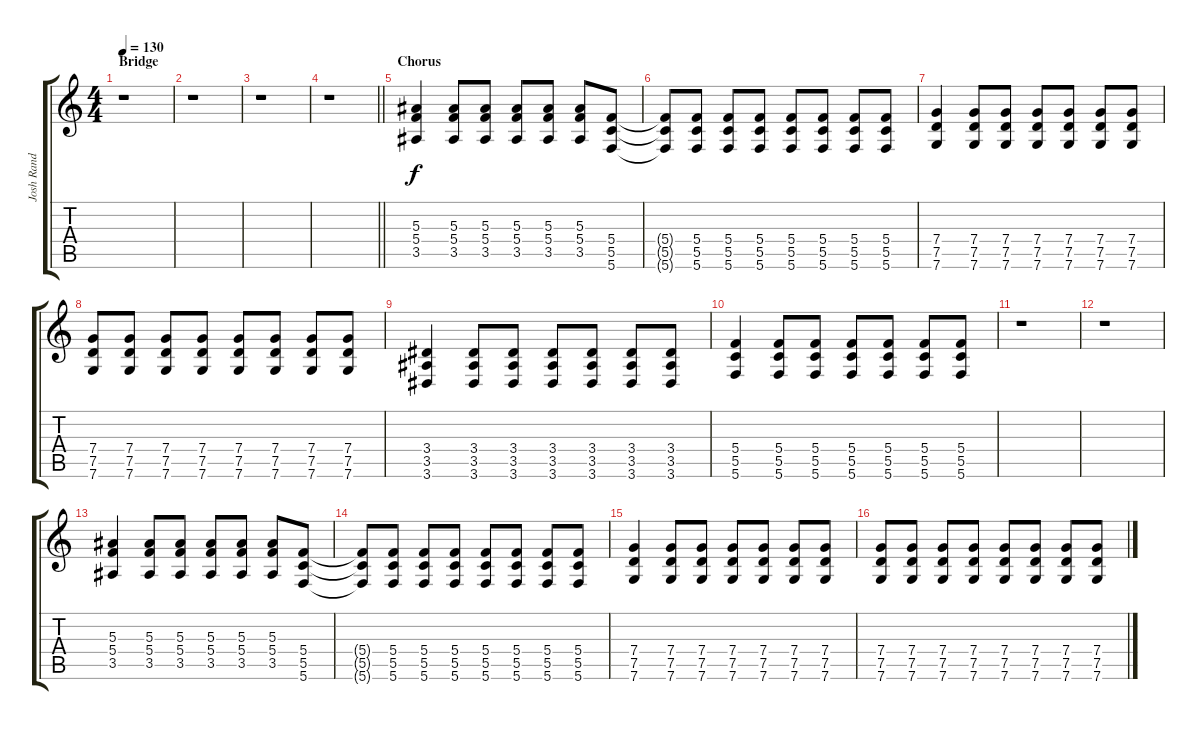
\track ("Josh Rand (Dirty) " "Josh Rand ") {instrument distortionguitar}
\staff {score tabs}
\tuning (D4 A3 F3 C3 G2 C2) {hide}
\ts (4 4)
\section ("" "Bridge")
\tempo 130
\clef g2
\ks c
r.1{dy f} |
r.1 |
r.1 |
\barLineRight lightlight
r.1 |
\section ("" "Chorus")
(5.3 5.4 3.5).4 (5.3 5.4 3.5).8 (5.3 5.4 3.5).8 (5.3 5.4 3.5).8 (5.3 5.4 3.5).8 (5.3 5.4 3.5).8 (5.4 5.5 5.6).8 |
(5.4{t} 5.5{t} 5.6{t}).8 (5.4 5.5 5.6).8 (5.4 5.5 5.6).8 (5.4 5.5 5.6).8 (5.4 5.5 5.6).8 (5.4 5.5 5.6).8 (5.4 5.5 5.6).8 (5.4 5.5 5.6).8 |
(7.4 7.5 7.6).4 (7.4 7.5 7.6).8 (7.4 7.5 7.6).8 (7.4 7.5 7.6).8 (7.4 7.5 7.6).8 (7.4 7.5 7.6).8 (7.4 7.5 7.6).8 |
(7.4 7.5 7.6).8 (7.4 7.5 7.6).8 (7.4 7.5 7.6).8 (7.4 7.5 7.6).8 (7.4 7.5 7.6).8 (7.4 7.5 7.6).8 (7.4 7.5 7.6).8 (7.4 7.5 7.6).8 |
(3.4 3.5 3.6).4 (3.4 3.5 3.6).8 (3.4 3.5 3.6).8 (3.4 3.5 3.6).8 (3.4 3.5 3.6).8 (3.4 3.5 3.6).8 (3.4 3.5 3.6).8 |
(5.4 5.5 5.6).4 (5.4 5.5 5.6).8 (5.4 5.5 5.6).8 (5.4 5.5 5.6).8 (5.4 5.5 5.6).8 (5.4 5.5 5.6).8 (5.4 5.5 5.6).8 |
r.1 |
r.1 |
(5.3 5.4 3.5).4 (5.3 5.4 3.5).8 (5.3 5.4 3.5).8 (5.3 5.4 3.5).8 (5.3 5.4 3.5).8 (5.3 5.4 3.5).8 (5.4 5.5 5.6).8 |
(5.4{t} 5.5{t} 5.6{t}).8 (5.4 5.5 5.6).8 (5.4 5.5 5.6).8 (5.4 5.5 5.6).8 (5.4 5.5 5.6).8 (5.4 5.5 5.6).8 (5.4 5.5 5.6).8 (5.4 5.5 5.6).8 |
(7.4 7.5 7.6).4 (7.4 7.5 7.6).8 (7.4 7.5 7.6).8 (7.4 7.5 7.6).8 (7.4 7.5 7.6).8 (7.4 7.5 7.6).8 (7.4 7.5 7.6).8 |
(7.4 7.5 7.6).8 (7.4 7.5 7.6).8 (7.4 7.5 7.6).8 (7.4 7.5 7.6).8 (7.4 7.5 7.6).8 (7.4 7.5 7.6).8 (7.4 7.5 7.6).8 (7.4 7.5 7.6).8
